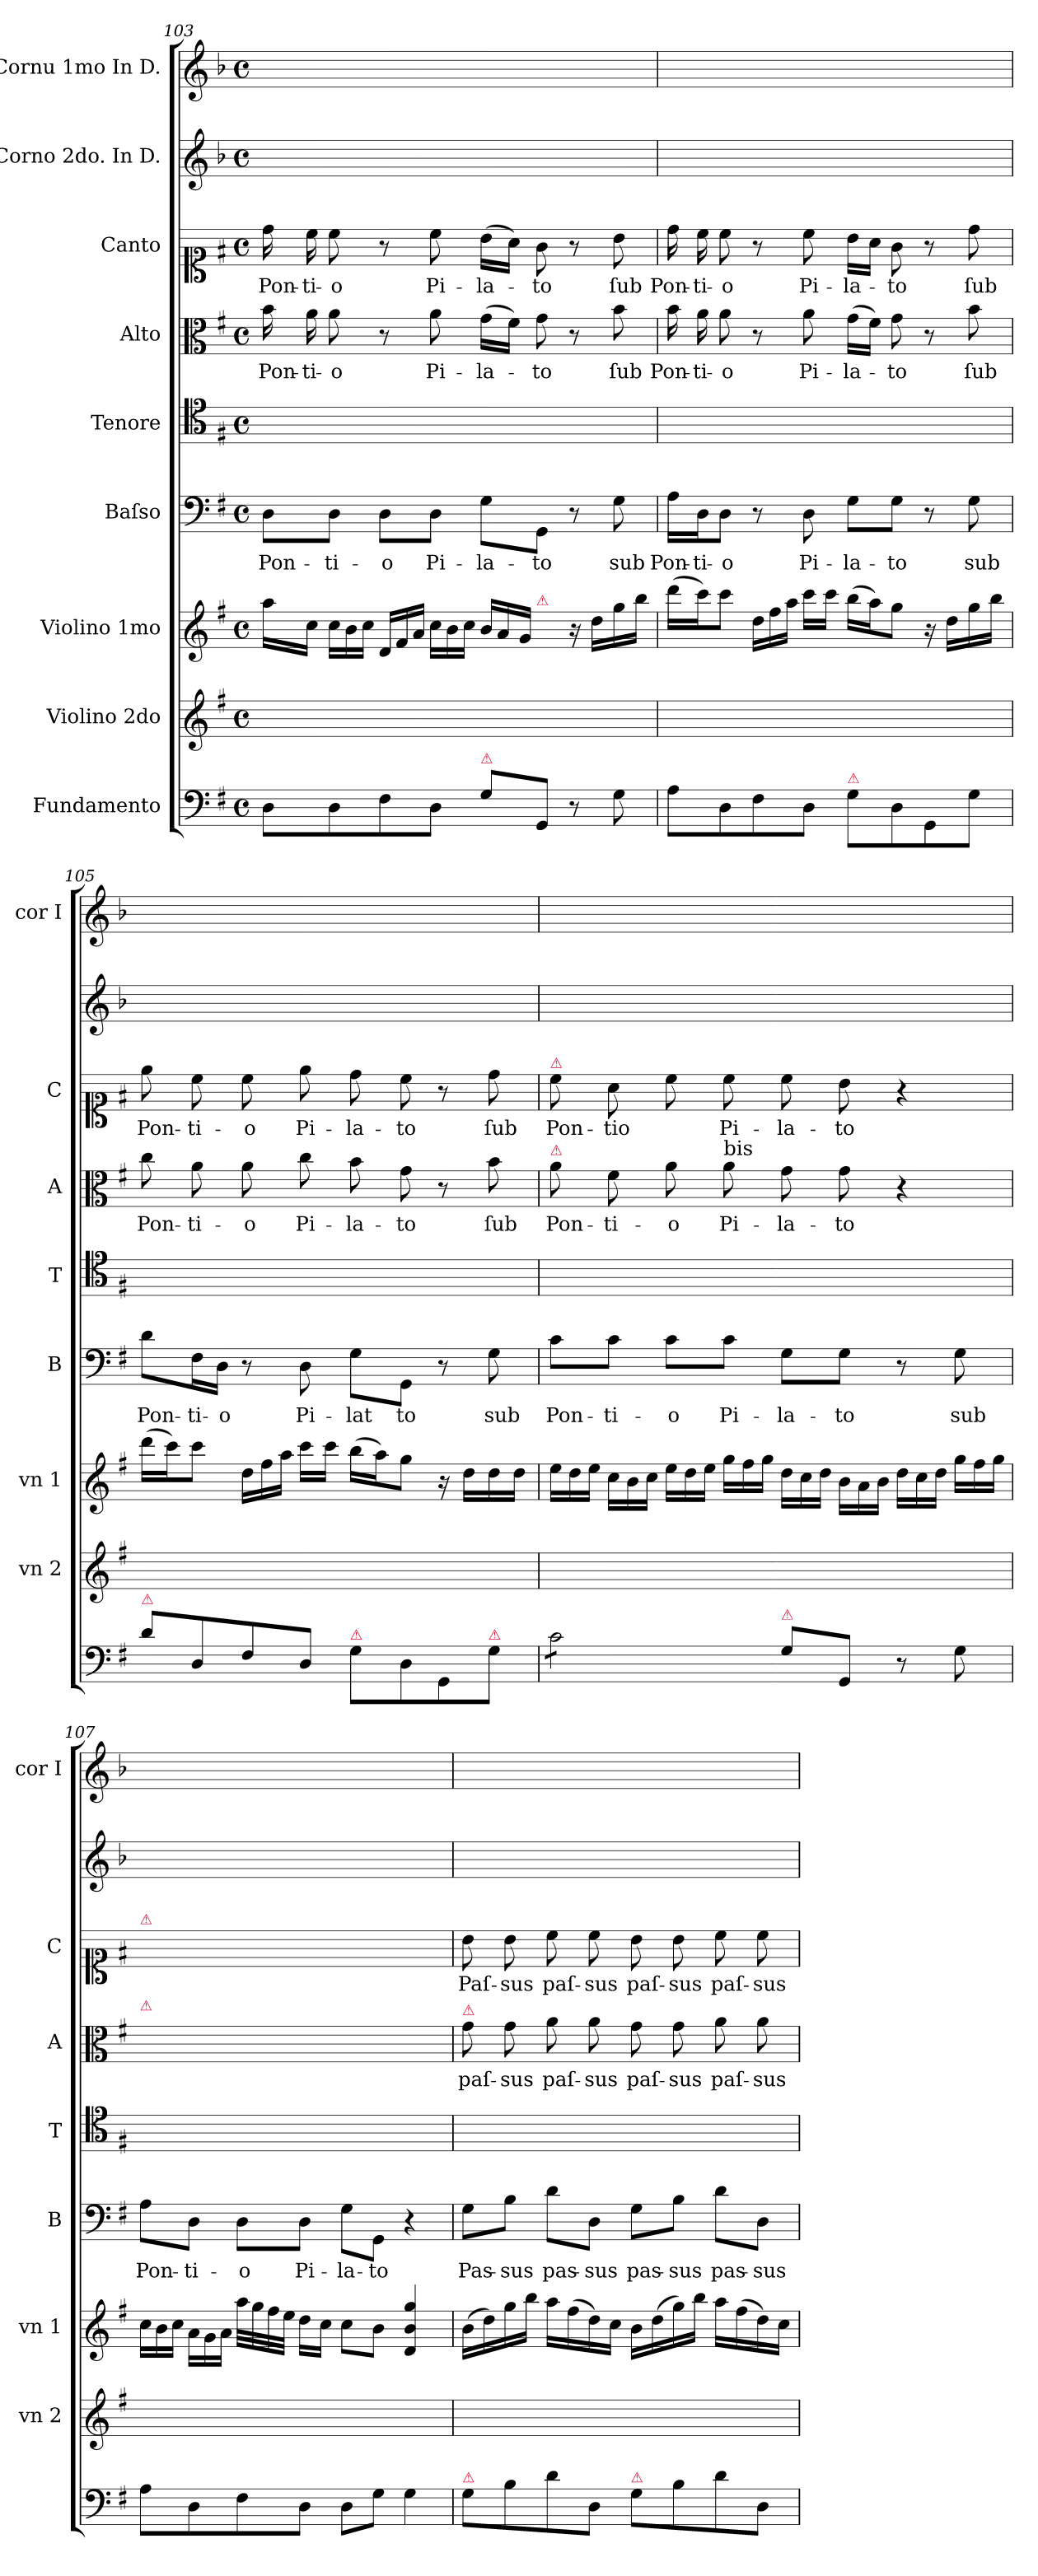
**kern	**kern	**kern	**kern	**text	**kern	**kern	**text	**kern	**text	**kern	**kern
*part9	*part8	*part7	*part6	*part6	*part5	*part4	*part4	*part3	*part3	*part2	*part1
*staff9	*staff8	*staff7	*staff6	*staff6	*staff5	*staff4	*staff4	*staff3	*staff3	*staff2	*staff1
*I"Fundamento	*I"Violino 2do	*I"Violino 1mo	*I"Baſso	*	*I"Tenore	*I"Alto	*	*I"Canto	*	*I"Corno 2do. In D.	*I"Cornu 1mo In D.
*	*I'vn 2	*I'vn 1	*I'B	*	*I'T	*I'A	*	*I'C	*	*	*I'cor I
*clefF4	*clefG2	*clefG2	*clefF4	*	*clefC4	*clefC3	*	*clefC1	*	*clefG2	*clefG2
*	*	*	*	*	*	*	*	*	*	*ITrd6c10	*ITrd6c10
*k[f#]	*k[f#]	*k[f#]	*k[f#]	*	*k[f#]	*k[f#]	*	*k[f#]	*	*k[f#]	*k[f#]
*M4/4	*M4/4	*M4/4	*M4/4	*	*M4/4	*M4/4	*	*M4/4	*	*M4/4	*M4/4
*met(c)	*met(c)	*met(c)	*met(c)	*	*met(c)	*met(c)	*	*met(c)	*	*met(c)	*met(c)
=103	=103	=103	=103	=103	=103	=103	=103	=103	=103	=103	=103
8D\L	1ryy	16aa\LL	8D\L	Pon-	1ryy	16b\	Pon-	16dd\	Pon-	1ryy	1ryy
.	.	16cc\JJ	.	.	.	16a\	-ti-	16cc\	-ti-	.	.
*	*	*Xtuplet	*	*	*	*	*	*	*	*	*
8D\	.	24cc\LL	8D\J	-ti-	.	8a\	-o	8cc\	-o	.	.
.	.	24b\	.	.	.	.	.	.	.	.	.
.	.	24cc\JJ	.	.	.	.	.	.	.	.	.
8F#\	.	24d/LL	8D\L	-o	.	8r	.	8r	.	.	.
.	.	24f#/	.	.	.	.	.	.	.	.	.
.	.	24a/JJ	.	.	.	.	.	.	.	.	.
8D\J	.	24cc\LL	8D\J	Pi-	.	8a\	Pi-	8cc\	Pi-	.	.
.	.	24b\	.	.	.	.	.	.	.	.	.
.	.	24cc\JJ	.	.	.	.	.	.	.	.	.
!LO:TX:a:color=crimson:t=⚠	!	!	!	!	!	!	!	!	!	!	!
8G\L	.	24b/LL	8G\L	-la-	.	(16g\LL	-la-	(16b\LL	-la-	.	.
.	.	24a/	.	.	.	.	.	.	.	.	.
.	.	.	.	.	.	16f#\JJ)	.	16a\JJ)	.	.	.
.	.	24g/JJ	.	.	.	.	.	.	.	.	.
!	!	!LO:TX:a:color=crimson:t=⚠	!	!	!	!	!	!	!	!	!
8GG/J	.	8ryy	8GG\J	-to	.	8g\	-to	8g\	-to	.	.
8r	.	16r	8r	.	.	8r	.	8r	.	.	.
.	.	16dd\LL	.	.	.	.	.	.	.	.	.
8G\	.	16gg\	8G\	sub	.	8b\	ſub	8b\	ſub	.	.
.	.	16bb\JJ	.	.	.	.	.	.	.	.	.
=104	=104	=104	=104	=104	=104	=104	=104	=104	=104	=104	=104
8A\L	1ryy	(16ddd\LL	16A\LL	Pon-	1ryy	16b\	Pon-	16dd\	Pon-	1ryy	1ryy
.	.	16ccc\J)	16D\J	-ti-	.	16a\	-ti-	16cc\	-ti-	.	.
8D\	.	8ccc\J	8D\J	-o	.	8a\	-o	8cc\	-o	.	.
8F#\	.	24dd\LL	8r	.	.	8r	.	8r	.	.	.
.	.	24ff#\	.	.	.	.	.	.	.	.	.
.	.	24aa\JJ	.	.	.	.	.	.	.	.	.
8D\J	.	16ccc\LL	8D\	Pi-	.	8a\	Pi-	8cc\	Pi-	.	.
.	.	16ccc\JJ	.	.	.	.	.	.	.	.	.
!LO:TX:a:color=crimson:t=⚠	!	!	!	!	!	!	!	!	!	!	!
8G\L	.	(16bb\LL	8G\L	-la-	.	(16g\LL	-la-	16b\LL	la-	.	.
.	.	16aa\J)	.	.	.	16f#\JJ)	.	16a\JJ	.	.	.
8D\	.	8gg\J	8G\J	-to	.	8g\	-to	8g\	-to	.	.
8GG/	.	16r	8r	.	.	8r	.	8r	.	.	.
.	.	16dd\LL	.	.	.	.	.	.	.	.	.
8G\J	.	16gg\	8G\	sub	.	8b\	ſub	8dd\	ſub	.	.
.	.	16bb\JJ	.	.	.	.	.	.	.	.	.
=105	=105	=105	=105	=105	=105	=105	=105	=105	=105	=105	=105
!LO:TX:a:color=crimson:t=⚠	!	!	!	!	!	!	!	!	!	!	!
8d\L	1ryy	(16ddd\LL	8d\L	Pon-	1ryy	8cc\	Pon-	8ee\	Pon-	1ryy	1ryy
.	.	16ccc\J)	.	.	.	.	.	.	.	.	.
8D/	.	8ccc\J	16F#\L	-ti-	.	8a\	-ti-	8cc\	-ti-	.	.
.	.	.	16D\JJ	-o	.	.	.	.	.	.	.
8F#/	.	24dd\LL	8r	.	.	8a\	-o	8cc\	-o	.	.
.	.	24ff#\	.	.	.	.	.	.	.	.	.
.	.	24aa\JJ	.	.	.	.	.	.	.	.	.
8D/J	.	16ccc\LL	8D\	Pi-	.	8cc\	Pi-	8ee\	Pi-	.	.
.	.	16ccc\JJ	.	.	.	.	.	.	.	.	.
!LO:TX:a:color=crimson:t=⚠	!	!	!	!	!	!	!	!	!	!	!
8G\L	.	(16bb\LL	8G\L	-lat	.	8b\	-la-	8dd\	-la-	.	.
.	.	16aa\J)	.	.	.	.	.	.	.	.	.
8D\	.	8gg\J	8GG\J	to	.	8g\	-to	8cc\	-to	.	.
8GG/	.	16r	8r	.	.	8r	.	8r	.	.	.
.	.	16dd\LL	.	.	.	.	.	.	.	.	.
!LO:TX:a:color=crimson:t=⚠	!	!	!	!	!	!	!	!	!	!	!
8G\J	.	16dd\	8G\	sub	.	8b\	ſub	8dd\	ſub	.	.
.	.	16dd\JJ	.	.	.	.	.	.	.	.	.
=106	=106	=106	=106	=106	=106	=106	=106	=106	=106	=106	=106
!	!	!	!	!	!	!	!	!LO:TX:a:color=crimson:t=⚠	!	!	!
!	!	!	!	!	!	!LO:TX:a:color=crimson:t=⚠	!	!	!	!	!
*tremolo	*	*	*	*	*	*	*	*	*	*	*
8c\L	1ryy	24ee\LL	8c\L	Pon-	1ryy	8a\	Pon-	8cc\	Pon-	1ryy	1ryy
.	.	24dd\	.	.	.	.	.	.	.	.	.
.	.	24ee\JJ	.	.	.	.	.	.	.	.	.
8c\	.	24cc\LL	8c\J	-ti-	.	8f#\	-ti-	8a\	-tio	.	.
.	.	24b\	.	.	.	.	.	.	.	.	.
.	.	24cc\JJ	.	.	.	.	.	.	.	.	.
8c\	.	24ee\LL	8c\L	-o	.	8a\	-o	8cc\	.	.	.
.	.	24dd\	.	.	.	.	.	.	.	.	.
.	.	24ee\JJ	.	.	.	.	.	.	.	.	.
!	!	!	!	!	!	!LO:TX:a:t=bis	!	!	!	!	!
8c\J	.	24gg\LL	8c\J	Pi-	.	8a\	Pi-	8cc\	Pi-	.	.
*Xtremolo	*	*	*	*	*	*	*	*	*	*	*
.	.	24ff#\	.	.	.	.	.	.	.	.	.
.	.	24gg\JJ	.	.	.	.	.	.	.	.	.
!LO:TX:a:color=crimson:t=⚠	!	!	!	!	!	!	!	!	!	!	!
8G\L	.	24dd\LL	8G\L	-la-	.	8g\	-la-	8cc\	-la-	.	.
.	.	24cc\	.	.	.	.	.	.	.	.	.
.	.	24dd\JJ	.	.	.	.	.	.	.	.	.
8GG/J	.	24b\LL	8G\J	-to	.	8g\	-to	8b\	-to	.	.
.	.	24a\	.	.	.	.	.	.	.	.	.
.	.	24b\JJ	.	.	.	.	.	.	.	.	.
8r	.	24dd\LL	8r	.	.	4r	.	4r	.	.	.
.	.	24cc\	.	.	.	.	.	.	.	.	.
.	.	24dd\JJ	.	.	.	.	.	.	.	.	.
8G\	.	24gg\LL	8G\	sub	.	.	.	.	.	.	.
.	.	24ff#\	.	.	.	.	.	.	.	.	.
.	.	24gg\JJ	.	.	.	.	.	.	.	.	.
=107	=107	=107	=107	=107	=107	=107	=107	=107	=107	=107	=107
!	!	!	!	!	!	!	!	!LO:TX:a:color=crimson:t=⚠	!	!	!
!	!	!	!	!	!	!LO:TX:a:color=crimson:t=⚠	!	!	!	!	!
8A\L	1ryy	24cc\LL	8A\L	Pon-	1ryy	8a\yy	Pon-	8cc\yy	Pon-	1ryy	1ryy
.	.	24b\	.	.	.	.	.	.	.	.	.
.	.	24cc\JJ	.	.	.	.	.	.	.	.	.
8D\	.	24a\LL	8D\J	-ti-	.	8f#\yy	-ti-	8a\yy	-tio	.	.
.	.	24g\	.	.	.	.	.	.	.	.	.
.	.	24a\JJ	.	.	.	.	.	.	.	.	.
8F#\	.	32aa\LLL	8D\L	-o	.	8a\yy	-o	8cc\yy	.	.	.
.	.	32gg\	.	.	.	.	.	.	.	.	.
.	.	32ff#\	.	.	.	.	.	.	.	.	.
.	.	32ee\JJJ	.	.	.	.	.	.	.	.	.
8D\J	.	16dd\LL	8D\J	Pi-	.	8a\yy	Pi-	8cc\yy	Pi-	.	.
.	.	16cc\JJ	.	.	.	.	.	.	.	.	.
8D\L	.	8cc\L	8G\L	-la-	.	8g\yy	-la-	8cc\yy	-la-	.	.
8G\J	.	8b\J	8GG\J	-to	.	8g\yy	-to	8b\yy	-to	.	.
4G\	.	4d/ 4b/ 4gg/	4r	.	.	4ryy	.	4ryy	.	.	.
=108	=108	=108	=108	=108	=108	=108	=108	=108	=108	=108	=108
!	!	!	!	!	!	!LO:TX:a:color=crimson:t=⚠	!	!	!	!	!
!LO:TX:a:color=crimson:t=⚠	!	!	!	!	!	!	!	!	!	!	!
8G\L	1ryy	(16b\LL	8G\L	Pas-	1ryy	8g\	paſ-	8b\	Paſ-	1ryy	1ryy
.	.	16dd\)	.	.	.	.	.	.	.	.	.
8B\	.	16gg\	8B\J	-sus	.	8g\	-sus	8b\	-sus	.	.
.	.	16bb\JJ	.	.	.	.	.	.	.	.	.
!	!	!	!	!LO:LY:i	!	!	!LO:LY:i	!	!	!	!
8d\	.	16aa\LL	8d\L	pas-	.	8a\	paſ-	8cc\	paſ-	.	.
.	.	(16ff#\	.	.	.	.	.	.	.	.	.
!	!	!	!	!LO:LY:i	!	!	!LO:LY:i	!	!	!	!
8D/J	.	16dd\)	8D\J	-sus	.	8a\	-sus	8cc\	-sus	.	.
.	.	16cc\JJ	.	.	.	.	.	.	.	.	.
!LO:TX:a:color=crimson:t=⚠	!	!	!	!	!	!	!	!	!	!	!
!	!	!	!	!LO:LY:i	!	!	!LO:LY:i	!	!LO:LY:i	!	!
8G\L	.	16b\LL	8G\L	pas-	.	8g\	paſ-	8b\	paſ-	.	.
.	.	(16dd\	.	.	.	.	.	.	.	.	.
!	!	!	!	!LO:LY:i	!	!	!LO:LY:i	!	!LO:LY:i	!	!
8B\	.	16gg\)	8B\J	-sus	.	8g\	-sus	8b\	-sus	.	.
.	.	16bb\JJ	.	.	.	.	.	.	.	.	.
!	!	!	!	!LO:LY:i	!	!	!LO:LY:i	!	!LO:LY:i	!	!
8d\	.	16aa\LL	8d\L	pas-	.	8a\	paſ-	8cc\	paſ-	.	.
.	.	(16ff#\	.	.	.	.	.	.	.	.	.
!	!	!	!	!LO:LY:i	!	!	!LO:LY:i	!	!LO:LY:i	!	!
8D/J	.	16dd\)	8D\J	-sus	.	8a\	-sus	8cc\	-sus	.	.
.	.	16cc\JJ	.	.	.	.	.	.	.	.	.
=	=	=	=	=	=	=	=	=	=	=	=
*-	*-	*-	*-	*-	*-	*-	*-	*-	*-	*-	*-
